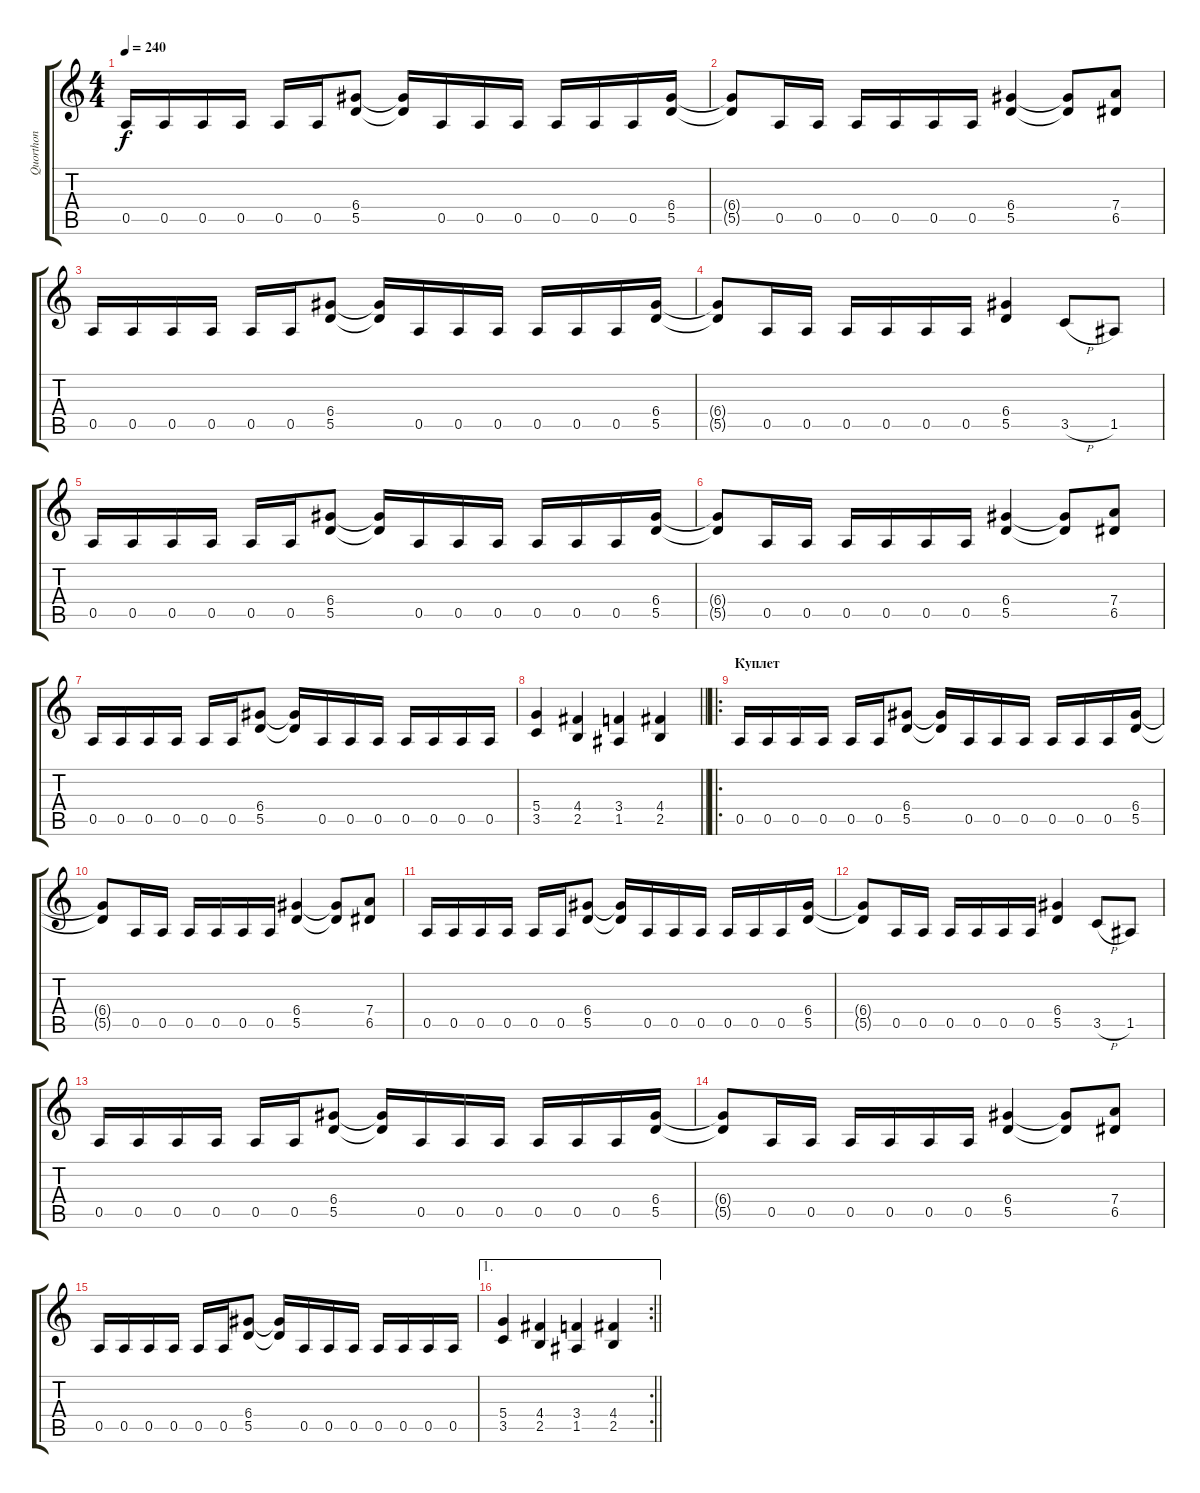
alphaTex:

\track ("Quorthon" "Quorthon") {instrument distortionguitar}
\staff {score tabs}
\tuning (E4 B3 G3 D3 A2 E2) {hide}
\ts (4 4)
\tempo 240
\clef g2
\ks c
0.5.16{dy f} 0.5.16 0.5.16 0.5.16 0.5.16 0.5.16 (6.4 5.5).8 (6.4{t} 5.5{t}).16 0.5.16 0.5.16 0.5.16 0.5.16 0.5.16 0.5.16 (6.4 5.5).16 |
(6.4{t} 5.5{t}).8 0.5.16 0.5.16 0.5.16 0.5.16 0.5.16 0.5.16 (6.4 5.5).4 (6.4{t} 5.5{t}).8 (7.4 6.5).8 |
0.5.16 0.5.16 0.5.16 0.5.16 0.5.16 0.5.16 (6.4 5.5).8 (6.4{t} 5.5{t}).16 0.5.16 0.5.16 0.5.16 0.5.16 0.5.16 0.5.16 (6.4 5.5).16 |
(6.4{t} 5.5{t}).8 0.5.16 0.5.16 0.5.16 0.5.16 0.5.16 0.5.16 (6.4 5.5).4 3.5{h}.8 1.5.8 |
0.5.16 0.5.16 0.5.16 0.5.16 0.5.16 0.5.16 (6.4 5.5).8 (6.4{t} 5.5{t}).16 0.5.16 0.5.16 0.5.16 0.5.16 0.5.16 0.5.16 (6.4 5.5).16 |
(6.4{t} 5.5{t}).8 0.5.16 0.5.16 0.5.16 0.5.16 0.5.16 0.5.16 (6.4 5.5).4 (6.4{t} 5.5{t}).8 (7.4 6.5).8 |
0.5.16 0.5.16 0.5.16 0.5.16 0.5.16 0.5.16 (6.4 5.5).8 (6.4{t} 5.5{t}).16 0.5.16 0.5.16 0.5.16 0.5.16 0.5.16 0.5.16 0.5.16 |
\barLineRight lightlight
(5.4 3.5).4 (4.4 2.5).4 (3.4 1.5).4 (4.4 2.5).4 |
\ro
\section ("" "Куплет")
0.5.16 0.5.16 0.5.16 0.5.16 0.5.16 0.5.16 (6.4 5.5).8 (6.4{t} 5.5{t}).16 0.5.16 0.5.16 0.5.16 0.5.16 0.5.16 0.5.16 (6.4 5.5).16 |
(6.4{t} 5.5{t}).8 0.5.16 0.5.16 0.5.16 0.5.16 0.5.16 0.5.16 (6.4 5.5).4 (6.4{t} 5.5{t}).8 (7.4 6.5).8 |
0.5.16 0.5.16 0.5.16 0.5.16 0.5.16 0.5.16 (6.4 5.5).8 (6.4{t} 5.5{t}).16 0.5.16 0.5.16 0.5.16 0.5.16 0.5.16 0.5.16 (6.4 5.5).16 |
(6.4{t} 5.5{t}).8 0.5.16 0.5.16 0.5.16 0.5.16 0.5.16 0.5.16 (6.4 5.5).4 3.5{h}.8 1.5.8 |
0.5.16 0.5.16 0.5.16 0.5.16 0.5.16 0.5.16 (6.4 5.5).8 (6.4{t} 5.5{t}).16 0.5.16 0.5.16 0.5.16 0.5.16 0.5.16 0.5.16 (6.4 5.5).16 |
(6.4{t} 5.5{t}).8 0.5.16 0.5.16 0.5.16 0.5.16 0.5.16 0.5.16 (6.4 5.5).4 (6.4{t} 5.5{t}).8 (7.4 6.5).8 |
0.5.16 0.5.16 0.5.16 0.5.16 0.5.16 0.5.16 (6.4 5.5).8 (6.4{t} 5.5{t}).16 0.5.16 0.5.16 0.5.16 0.5.16 0.5.16 0.5.16 0.5.16 |
\ae 1
\rc 2
\barLineRight lightlight
(5.4 3.5).4 (4.4 2.5).4 (3.4 1.5).4 (4.4 2.5).4
